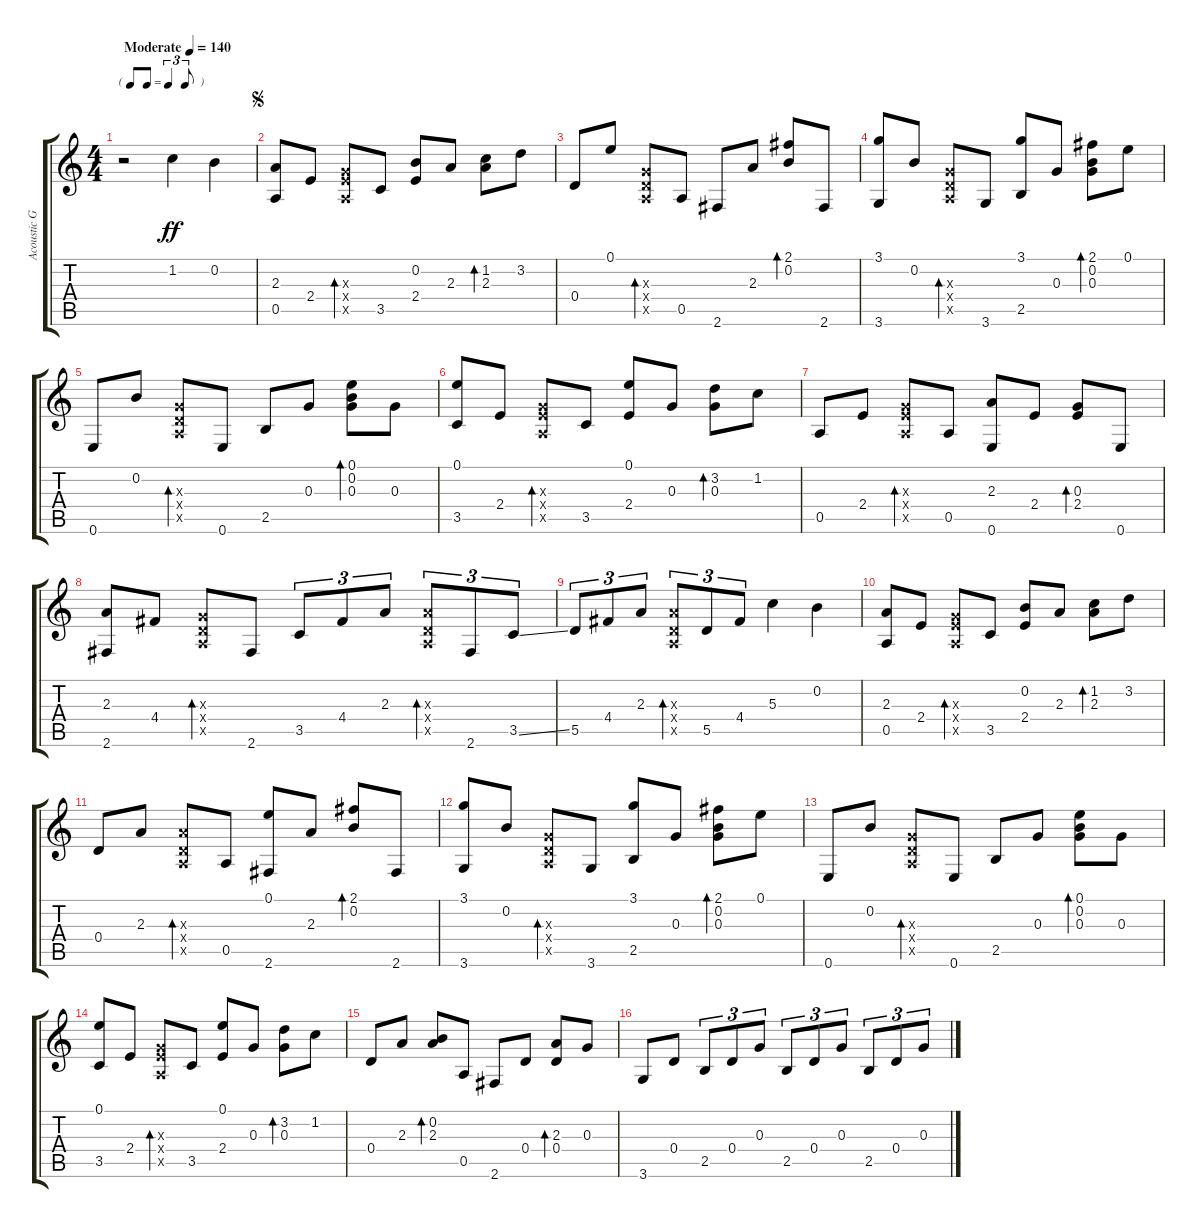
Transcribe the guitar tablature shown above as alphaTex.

\track ("Acoustic Guitar" "Acoustic G") {instrument acousticguitarnylon}
\staff {score tabs}
\tuning (E4 B3 G3 D3 A2 E2) {hide}
\ts (4 4)
\tf triplet8th
\tempo (140 "Moderate")
\clef g2
\ks c
r.2{dy ff instrument acousticguitarnylon} 1.2.4 0.2.4 |
\jump segno
(2.3 0.5).8 2.4.8 (0.3{x} 2.4{x} 0.5{x}).8{bd 60} 3.5.8 (0.2 2.4).8 2.3.8 (1.2 2.3).8{bd 30} 3.2.8 |
0.4.8 0.1.8 (0.3{x} 0.4{x} 0.5{x}).8{bd 60} 0.5.8 2.6.8 2.3.8 (2.1 0.2).8{bd 30} 2.6.8 |
(3.1 3.6).8 0.2.8 (0.3{x} 0.4{x} 0.5{x}).8{bd 60} 3.6.8 (3.1 2.5).8 0.3.8 (2.1 0.2 0.3).8{bd 30} 0.1.8 |
0.6.8 0.2.8 (0.3{x} 0.4{x} 0.5{x}).8{bd 60} 0.6.8 2.5.8 0.3.8 (0.1 0.2 0.3).8{bd 30} 0.3.8 |
(0.1 3.5).8 2.4.8 (0.3{x} 2.4{x} 0.5{x}).8{bd 60} 3.5.8 (0.1 2.4).8 0.3.8 (3.2 0.3).8{bd 30} 1.2.8 |
0.5.8 2.4.8 (0.3{x} 2.4{x} 0.5{x}).8{bd 60} 0.5.8 (2.3 0.6).8 2.4.8 (0.3 2.4).8{bd 30} 0.6.8 |
(2.3 2.6).8 4.4.8 (0.3{x} 0.4{x} 0.5{x}).8{bd 60} 2.6.8 3.5.8{tu (3 2)} 4.4.8{tu (3 2)} 2.3.8{tu (3 2)} (2.3{x} 0.4{x} 0.5{x}).8{tu (3 2) bd 60} 2.6.8{tu (3 2)} 3.5{ss}.8{tu (3 2)} |
5.5.8{tu (3 2)} 4.4.8{tu (3 2)} 2.3.8{tu (3 2)} (2.3{x} 0.4{x} 0.5{x}).8{tu (3 2) bd 60} 5.5.8{tu (3 2)} 4.4.8{tu (3 2)} 5.3.4 0.2.4 |
(2.3 0.5).8 2.4.8 (0.3{x} 2.4{x} 0.5{x}).8{bd 60} 3.5.8 (0.2 2.4).8 2.3.8 (1.2 2.3).8{bd 60} 3.2.8 |
0.4.8 2.3.8 (2.3{x} 0.4{x} 0.5{x}).8{bd 60} 0.5.8 (0.1 2.6).8 2.3.8 (2.1 0.2).8{bd 60} 2.6.8 |
(3.1 3.6).8 0.2.8 (0.3{x} 0.4{x} 0.5{x}).8{bd 60} 3.6.8 (3.1 2.5).8 0.3.8 (2.1 0.2 0.3).8{bd 60} 0.1.8 |
0.6.8 0.2.8 (0.3{x} 0.4{x} 0.5{x}).8{bd 60} 0.6.8 2.5.8 0.3.8 (0.1 0.2 0.3).8{bd 60} 0.3.8 |
(0.1 3.5).8 2.4.8 (0.3{x} 2.4{x} 0.5{x}).8{bd 60} 3.5.8 (0.1 2.4).8 0.3.8 (3.2 0.3).8{bd 60} 1.2.8 |
0.4.8 2.3.8 (0.2 2.3).8{bd 60} 0.5.8 2.6.8 0.4.8 (2.3 0.4).8{bd 60} 0.3.8 |
3.6.8 0.4.8 2.5.8{tu (3 2)} 0.4.8{tu (3 2)} 0.3.8{tu (3 2)} 2.5.8{tu (3 2)} 0.4.8{tu (3 2)} 0.3.8{tu (3 2)} 2.5.8{tu (3 2)} 0.4.8{tu (3 2)} 0.3.8{tu (3 2)}
